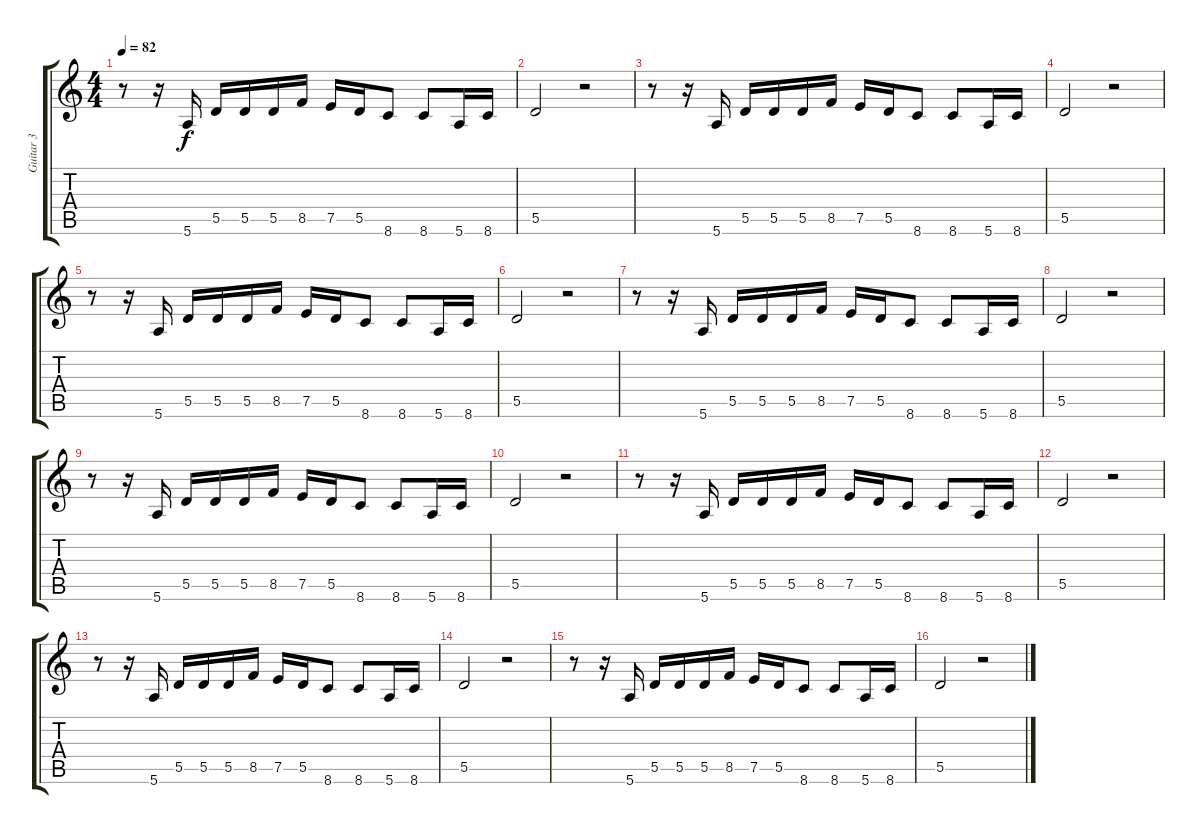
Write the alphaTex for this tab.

\track ("Guitar 3" "Guitar 3") {instrument electricguitarmuted}
\staff {score tabs}
\tuning (E4 B3 G3 D3 A2 E2) {hide}
\ts (4 4)
\tempo 82
\clef g2
\ks c
r.8{dy f} r.16 5.6.16 5.5.16 5.5.16 5.5.16 8.5.16 7.5.16 5.5.16 8.6.8 8.6.8 5.6.16 8.6.16 |
5.5.2 r.2 |
r.8 r.16 5.6.16 5.5.16 5.5.16 5.5.16 8.5.16 7.5.16 5.5.16 8.6.8 8.6.8 5.6.16 8.6.16 |
5.5.2 r.2 |
r.8 r.16 5.6.16 5.5.16 5.5.16 5.5.16 8.5.16 7.5.16 5.5.16 8.6.8 8.6.8 5.6.16 8.6.16 |
5.5.2 r.2 |
r.8 r.16 5.6.16 5.5.16 5.5.16 5.5.16 8.5.16 7.5.16 5.5.16 8.6.8 8.6.8 5.6.16 8.6.16 |
5.5.2 r.2 |
r.8 r.16 5.6.16 5.5.16 5.5.16 5.5.16 8.5.16 7.5.16 5.5.16 8.6.8 8.6.8 5.6.16 8.6.16 |
5.5.2 r.2 |
r.8 r.16 5.6.16 5.5.16 5.5.16 5.5.16 8.5.16 7.5.16 5.5.16 8.6.8 8.6.8 5.6.16 8.6.16 |
5.5.2 r.2 |
r.8 r.16 5.6.16 5.5.16 5.5.16 5.5.16 8.5.16 7.5.16 5.5.16 8.6.8 8.6.8 5.6.16 8.6.16 |
5.5.2 r.2 |
r.8 r.16 5.6.16 5.5.16 5.5.16 5.5.16 8.5.16 7.5.16 5.5.16 8.6.8 8.6.8 5.6.16 8.6.16 |
5.5.2 r.2
